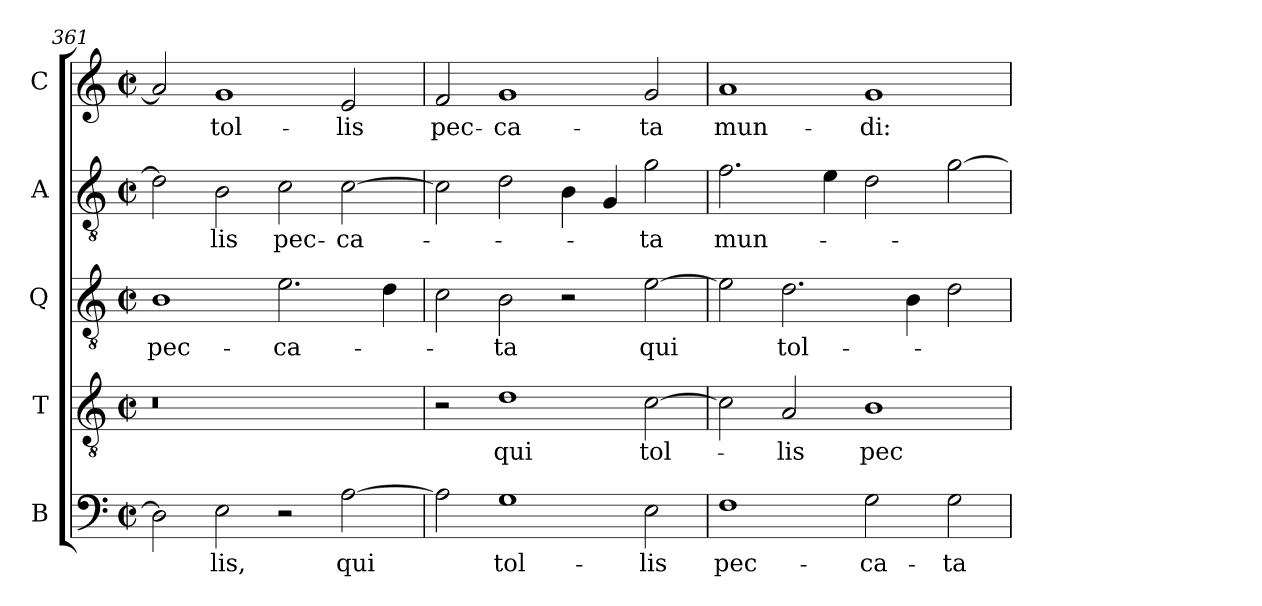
**kern	**text	**kern	**text	**kern	**text	**kern	**text	**kern	**text
*part5	*part5	*part4	*part4	*part3	*part3	*part2	*part2	*part1	*part1
*staff5	*staff5	*staff4	*staff4	*staff3	*staff3	*staff2	*staff2	*staff1	*staff1
*I"B	*	*I"T	*	*I"Q	*	*I"A	*	*I"C	*
*I'B	*	*I'T	*	*I'Q	*	*I'A	*	*I'C	*
*clefF4	*	*clefGv2	*	*clefGv2	*	*clefGv2	*	*clefG2	*
*M2/2	*	*M2/2	*	*M2/2	*	*M2/2	*	*M2/2	*
*met(c|)	*	*met(c|)	*	*met(c|)	*	*met(c|)	*	*met(c|)	*
=361	=361	=361	=361	=361	=361	=361	=361	=361	=361
!	!	!	!	!	!LO:LY:b:cj	!	!	!	!
2D\]	.	0r	.	1B	pec-	2d\]	.	2a/]	.
!	!LO:LY:b:cj	!	!	!	!	!	!LO:LY:b:cj	!	!LO:LY:b:cj
2E\	-lis,	.	.	.	.	2B\	-lis	1g	tol-
!	!	!	!	!	!LO:LY:b:cj	!	!LO:LY:b:cj	!	!
2r	.	.	.	2.e\	-ca-	2c\	pec-	.	.
!	!LO:LY:b:cj	!	!	!	!	!	!LO:LY:b:cj	!	!LO:LY:b:cj
[>2A\	qui	.	.	.	.	[>2c\	-ca-	2e/	-lis
.	.	.	.	4d\	.	.	.	.	.
=362	=362	=362	=362	=362	=362	=362	=362	=362	=362
!	!	!	!	!	!	!	!	!	!LO:LY:b:cj
2A\]	.	2r	.	2c\	.	2c\]	.	2f/	pec-
!	!LO:LY:b:cj	!	!LO:LY:b:cj	!	!LO:LY:b:cj	!	!	!	!LO:LY:b:cj
1G	tol-	1d	qui	2B\	-ta	2d\	.	1g	-ca-
.	.	.	.	2r	.	4B\	.	.	.
.	.	.	.	.	.	4G/	.	.	.
!	!LO:LY:b:cj	!	!LO:LY:b:cj	!	!LO:LY:b:cj	!	!LO:LY:b:cj	!	!LO:LY:b:cj
2E\	-lis	[>2c\	tol-	[>2e\	qui	2g\	-ta	2g/	-ta
=363	=363	=363	=363	=363	=363	=363	=363	=363	=363
!	!LO:LY:b:cj	!	!	!	!	!	!LO:LY:b:cj	!	!LO:LY:b:cj
1F	pec-	2c\]	.	2e\]	.	2.f\	mun-	1a	mun-
!	!	!	!LO:LY:b:cj	!	!LO:LY:b:cj	!	!	!	!
.	.	2A/	-lis	2.d\	tol-	.	.	.	.
.	.	.	.	.	.	4e\	.	.	.
!	!LO:LY:b:cj	!	!LO:LY:b:cj	!	!	!	!	!	!LO:LY:b:cj
2G\	-ca-	1B	pec-	.	.	2d\	.	1g	-di:
.	.	.	.	4B\	.	.	.	.	.
!	!LO:LY:b:cj	!	!	!	!	!	!	!	!
2G\	-ta	.	.	2d\	.	[>2g\	.	.	.
=	=	=	=	=	=	=	=	=	=
*-	*-	*-	*-	*-	*-	*-	*-	*-	*-
